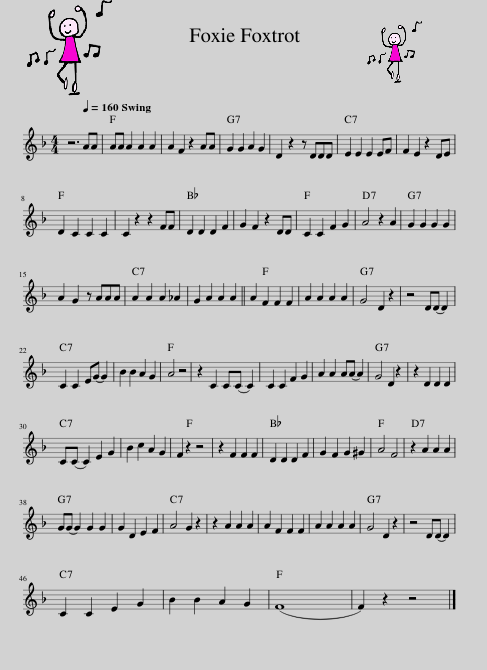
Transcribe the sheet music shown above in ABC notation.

X:1
L:1/8
M:4/4
I:linebreak $
K:F
V:1 treble
V:1
 z6[Q:1/4=160] AA | AA A2 A2 A2 | A2 F2 z2 AA | G2 G2 A2 G2 | D2 z2 z DDD | %5
 E2 E2 E2 EF | F2 E2 z2 DE |$ D2 C2 C2 C2 | C2 z2 z2 FF | D2 D2 D2 F2 | %10
 G2 F2 z2 DD | C2 C2 F2 G2 | A4 z2 A2 | G2 G2 G2 G2 |$ A2 G2 z AAA | %15
 A2 A2 A2 _A2 | G2 A2 A2 A2 || A2 F2 F2 F2 | A2 A2 A2 A2 | G4 D2 z2 | %20
 z4 D(D D2) |$ C2 C2 E(G G2) | B2 B2 A2 G2 | A4 z4 | z2 C2 C(C C2) | %25
 C2 C2 F2 G2 | A2 A2 A(A A2) | G4 D2 z2 | z2 D2 D2 D2 |$ C(C C2) E2 G2 | %30
 B2 c2 A2 G2 | F2 z2 z4 | z2 F2 F2 F2 | D2 D2 D2 F2 | G2 F2 G2 ^G2 | %35
 A4 F4 | z2 A2 A2 A2 |$ G(G G2) G2 G2 | G2 D2 E2 F2 | A4 G2 z2 | %40
 z2 A2 A2 A2 | A2 F2 F2 F2 | A2 A2 A2 A2 | G4 D2 z2 | z4 D(D D2) |$ %45
 C2 C2 E2 G2 | B2 B2 A2 G2 | (F8 | F2) z2 z4 |] %49
